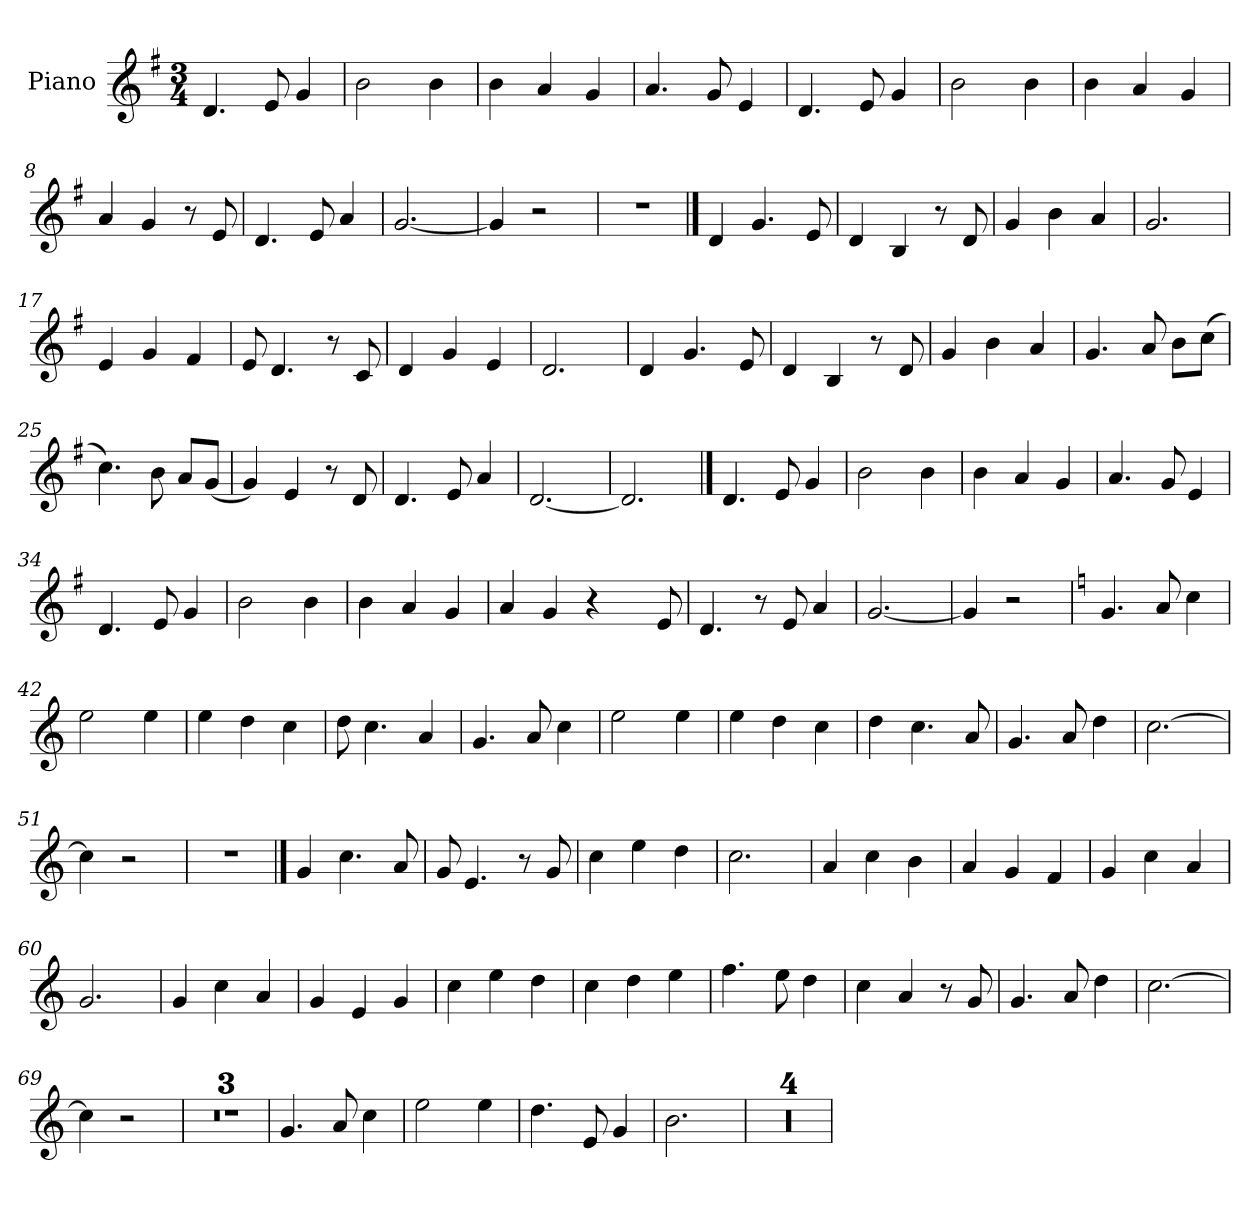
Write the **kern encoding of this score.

**kern
*part1
*staff1
*I"Piano
*I'Pno
*clefG2
*k[f#]
*G:
*M3/4
=1
4.d/
8e/
4g/
=2
2b\
4b\
=3
4b\
4a/
4g/
=4
4.a/
8g/
4e/
=5
4.d/
8e/
4g/
=6
2b\
4b\
=7
4b\
4a/
4g/
=8
4a/
4g/
8r
8e/
=9
4.d/
8e/
4a/
=10
[2.g/
!!LO:LB:g=z
=11
4g/]
2r
=12
2.r
==13
4d/
4.g/
8e/
=14
4d/
4B/
8r
8d/
=15
4g/
4b\
4a/
=16
2.g/
=17
4e/
4g/
4f#/
=18
8e/
4.d/
8r
8c/
=19
4d/
4g/
4e/
=20
2.d/
=21
4d/
4.g/
8e/
!!LO:LB:g=z
=22
4d/
4B/
8r
8d/
=23
4g/
4b\
4a/
=24
4.g/
8a/
8b\L
(>8cc\J
=25
4.cc\)
8b\
8a/L
(<8g/J
=26
4g/)
4e/
8r
8d/
=27
4.d/
8e/
4a/
=28
[2.d/
=29
2.d/]
==30
4.d/
8e/
4g/
=31
2b\
4b\
!!LO:LB:g=z
=32
4b\
4a/
4g/
=33
4.a/
8g/
4e/
=34
4.d/
8e/
4g/
=35
2b\
4b\
=36
4b\
4a/
4g/
=37
4a/
4g/
4r
8ryy
8e/
=38
4.d/
8r
8e/
4a/
=39
[2.g/
=40
4g/]
2r
=41
*k[]
*C:
4.g/
8a/
4cc\
!!LO:LB:g=z
=42
2ee\
4ee\
=43
4ee\
4dd\
4cc\
=44
8dd\
4.cc\
4a/
=45
4.g/
8a/
4cc\
=46
2ee\
4ee\
=47
4ee\
4dd\
4cc\
=48
4dd\
4.cc\
8a/
=49
4.g/
8a/
4dd\
=50
[2.cc\
=51
4cc\]
2r
=52
2.r
!!LO:LB:g=z
==53
4g/
4.cc\
8a/
=54
8g/
4.e/
8r
8g/
=55
4cc\
4ee\
4dd\
=56
2.cc\
=57
4a/
4cc\
4b\
=58
4a/
4g/
4f/
=59
4g/
4cc\
4a/
=60
2.g/
=61
4g/
4cc\
4a/
=62
4g/
4e/
4g/
=63
4cc\
4ee\
4dd\
!!LO:LB:g=z
=64
4cc\
4dd\
4ee\
=65
4.ff\
8ee\
4dd\
=66
4cc\
4a/
8r
8g/
=67
4.g/
8a/
4dd\
=68
[2.cc\
=69
4cc\]
2r
=70
2.ryy
=71
2.ryy
=72
2.ryy
=73
4.g/
8a/
4cc\
=74
2ee\
4ee\
=75
4.dd\
8e/
4g/
!!LO:LB:g=z
=76
2.b\
=77
2.ryy
=78
2.ryy
=79
2.ryy
=80
2.ryy
=
*-
